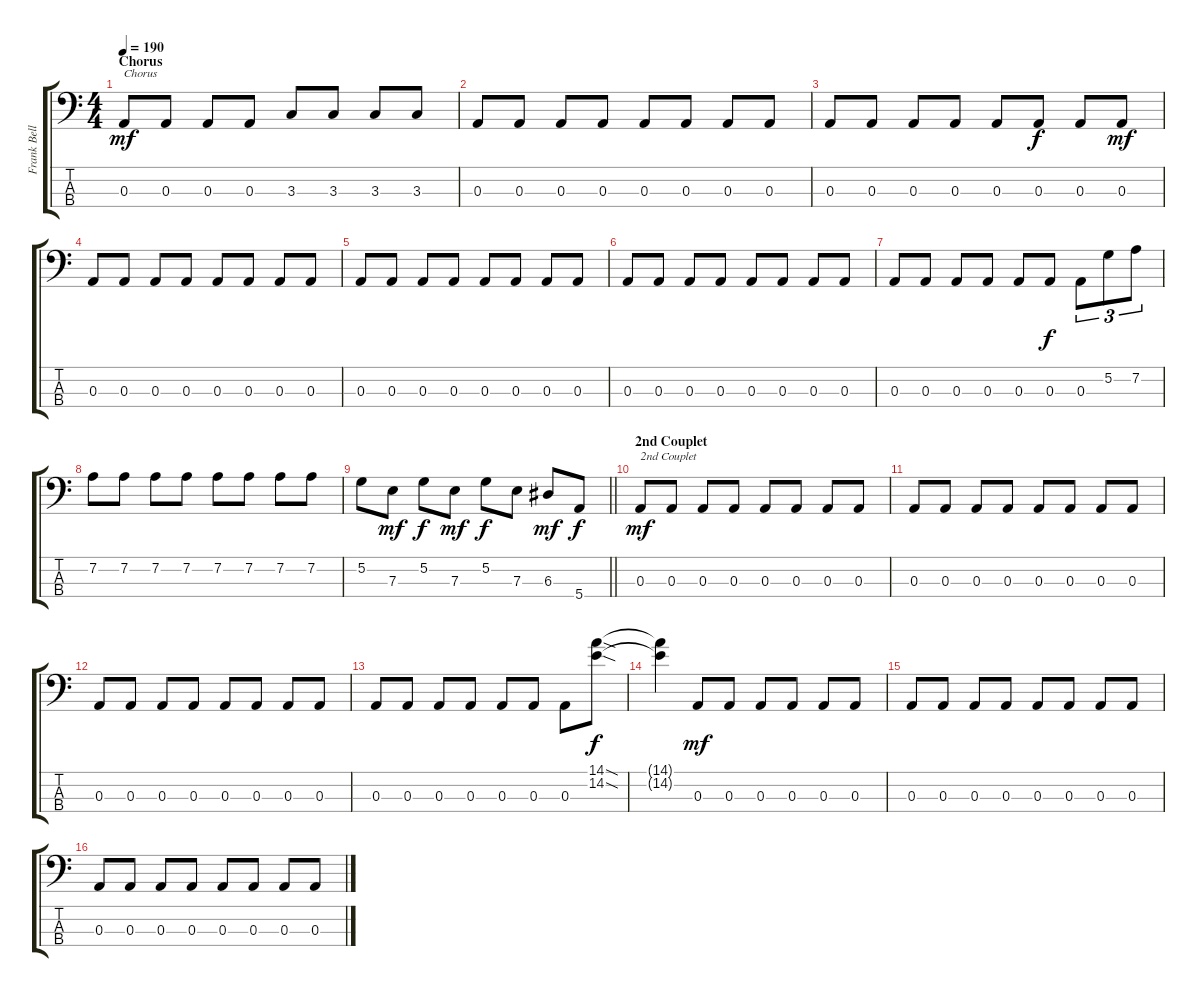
\track ("Frank Bello" "Frank Bell") {instrument electricbasspick}
\staff {score tabs}
\tuning (G2 D2 A1 E1) {hide}
\ts (4 4)
\section ("" "Chorus")
\tempo 190
\clef f4
\ks c
0.3.8{txt "Chorus" dy mf} 0.3.8 0.3.8 0.3.8 3.3.8 3.3.8 3.3.8 3.3.8 |
0.3.8 0.3.8 0.3.8 0.3.8 0.3.8 0.3.8 0.3.8 0.3.8 |
0.3.8 0.3.8 0.3.8 0.3.8 0.3.8 0.3.8{dy f} 0.3.8 0.3.8{dy mf} |
0.3.8 0.3.8 0.3.8 0.3.8 0.3.8 0.3.8 0.3.8 0.3.8 |
0.3.8 0.3.8 0.3.8 0.3.8 0.3.8 0.3.8 0.3.8 0.3.8 |
0.3.8 0.3.8 0.3.8 0.3.8 0.3.8 0.3.8 0.3.8 0.3.8 |
0.3.8 0.3.8 0.3.8 0.3.8 0.3.8 0.3.8{dy f} 0.3.8{tu (3 2)} 5.2.8{tu (3 2)} 7.2.8{tu (3 2)} |
7.2.8 7.2.8 7.2.8 7.2.8 7.2.8 7.2.8 7.2.8 7.2.8 |
\barLineRight lightlight
5.2.8 7.3.8{dy mf} 5.2.8{dy f} 7.3.8{dy mf} 5.2.8{dy f} 7.3.8 6.3.8{dy mf} 5.4.8{dy f} |
\section ("" "2nd Couplet")
0.3.8{txt "2nd Couplet" dy mf} 0.3.8 0.3.8 0.3.8 0.3.8 0.3.8 0.3.8 0.3.8 |
0.3.8 0.3.8 0.3.8 0.3.8 0.3.8 0.3.8 0.3.8 0.3.8 |
0.3.8 0.3.8 0.3.8 0.3.8 0.3.8 0.3.8 0.3.8 0.3.8 |
0.3.8 0.3.8 0.3.8 0.3.8 0.3.8 0.3.8 0.3.8 (14.1{sod} 14.2{sod}).8{dy f} |
(14.1{t} 14.2{t}).4 0.3.8{dy mf} 0.3.8 0.3.8 0.3.8 0.3.8 0.3.8 |
0.3.8 0.3.8 0.3.8 0.3.8 0.3.8 0.3.8 0.3.8 0.3.8 |
0.3.8 0.3.8 0.3.8 0.3.8 0.3.8 0.3.8 0.3.8 0.3.8
